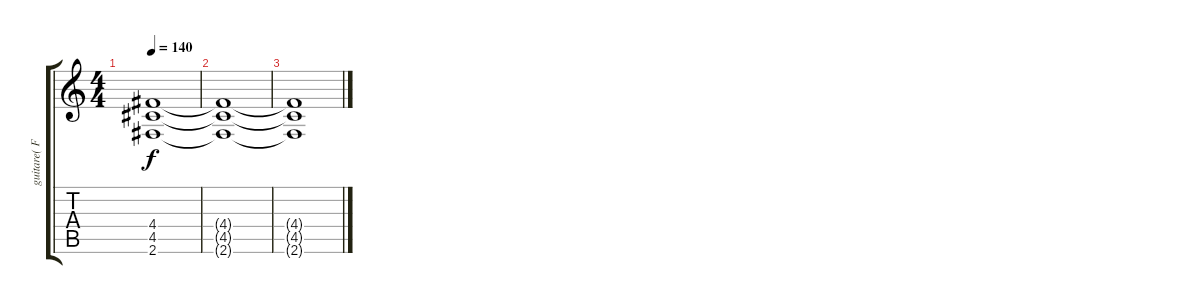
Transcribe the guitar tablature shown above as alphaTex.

\track ("guitare( Fred )" "guitare( F") {instrument distortionguitar}
\staff {score tabs}
\tuning (E4 B3 G3 D3 A2 E2) {hide}
\ts (4 4)
\tempo 140
\clef g2
\ks c
(4.4 4.5 2.6).1{dy f} |
(4.4{t} 4.5{t} 2.6{t}).1 |
(4.4{t} 4.5{t} 2.6{t}).1
